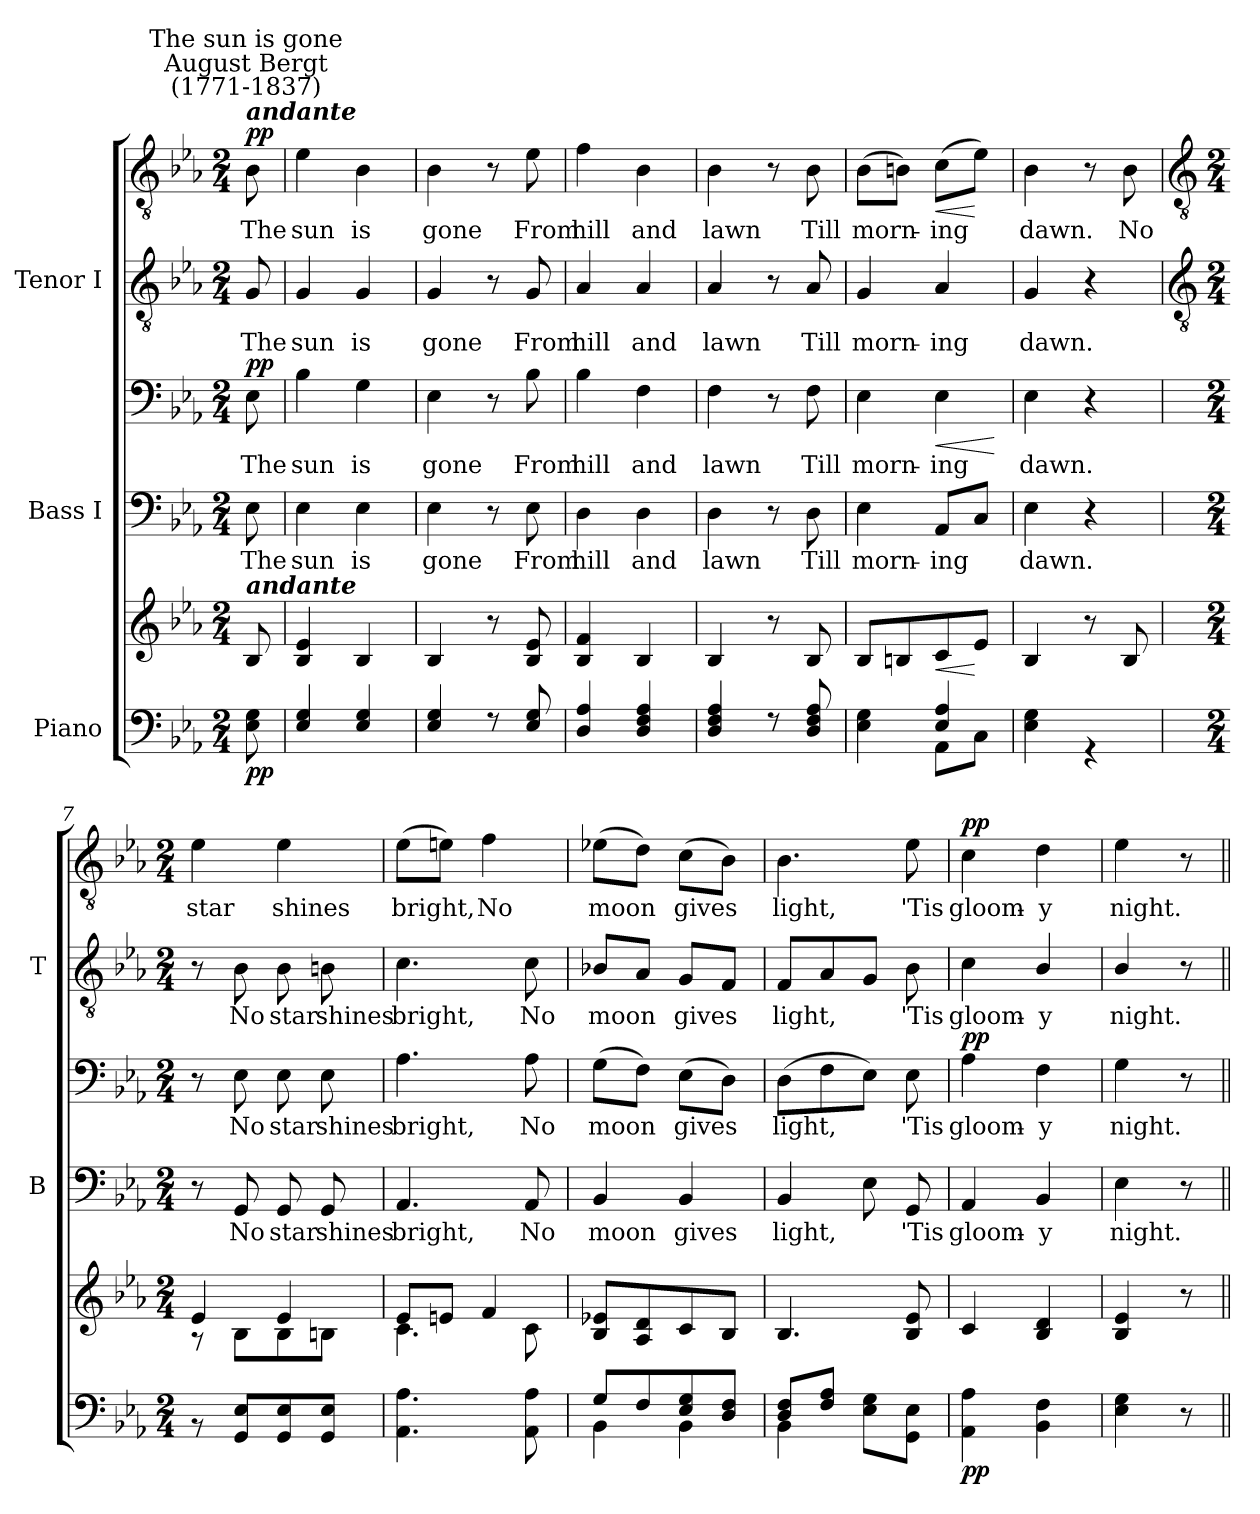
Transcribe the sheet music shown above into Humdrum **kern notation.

**kern	**kern	**dynam	**kern	**text	**kern	**text	**dynam	**kern	**text	**kern	**text	**dynam
*part3	*part3	*part3	*part2	*part2	*part2	*part2	*part2	*part1	*part1	*part1	*part1	*part1
*staff6	*staff5	*staff5/6	*staff4	*staff4	*staff3	*staff3	*staff3/4	*staff2	*staff2	*staff1	*staff1	*staff1/2
*I"Piano	*	*	*I"Bass I	*	*	*	*	*I"Tenor I	*	*	*	*
*	*	*	*I'B	*	*	*	*	*I'T	*	*	*	*
*clefF4	*clefG2	*	*clefF4	*	*clefF4	*	*	*clefGv2	*	*clefGv2	*	*
*k[b-e-a-]	*k[b-e-a-]	*	*k[b-e-a-]	*	*k[b-e-a-]	*	*	*k[b-e-a-]	*	*k[b-e-a-]	*	*
*E-:	*E-:	*	*E-:	*	*E-:	*	*	*E-:	*	*E-:	*	*
*M2/4	*M2/4	*	*M2/4	*	*M2/4	*	*	*M2/4	*	*M2/4	*	*
*MM58	*MM58	*	*MM58	*	*MM58	*	*	*MM58	*	*MM58	*	*
=	=	=	=	=	=	=	=	=	=	=	=	=
*^	*	*	*	*	*	*	*	*	*	*	*	*
!	!	!	!	!	!	!	!	!	!	!	!LO:TX:a:Bi:t=andante	!	!
!	!	!	!	!	!	!	!	!	!	!	!LO:TX:a:cj:t=August Bergt\n(1771-1837)	!	!
!	!	!	!	!	!	!	!	!	!	!	!LO:TX:a:cj:t=The sun is gone	!	!
!	!	!LO:TX:a:Bi:t=andante	!	!	!	!	!	!	!	!	!	!	!
!	!	!	!LO:DY:b=2	!	!LO:LY:b	!	!LO:LY:b	!	!	!LO:LY:b	!	!LO:LY:b	!
!	!	!	!LO:DY:n=1:b	!	!	!	!	!LO:DY:b=2	!	!	!	!	!
!	!	!	!	!	!	!	!	!LO:DY:n=1:b	!	!	!	!	!LO:DY:b=2
!	!	!	!	!	!	!	!	!	!	!	!	!	!LO:DY:n=1:b
8E-\ 8G\	8ryy	8B-	p p	8E-	The	8E-	The	p p	8G	The	8B-	The	p p
=1	=1	=1	=1	=1	=1	=1	=1	=1	=1	=1	=1	=1	=1
!	!LO:N:vis=1	!	!	!	!LO:LY:b	!	!LO:LY:b	!	!	!LO:LY:b	!	!LO:LY:b	!
4E- 4G	2ryy	4B- 4e-	.	4E-	sun	4B-	sun	.	4G	sun	4e-	sun	.
!	!	!	!	!	!LO:LY:b	!	!LO:LY:b	!	!	!LO:LY:b	!	!LO:LY:b	!
4E- 4G	.	4B-	.	4E-	is	4G	is	.	4G	is	4B-	is	.
=2	=2	=2	=2	=2	=2	=2	=2	=2	=2	=2	=2	=2	=2
!	!LO:N:vis=1	!	!	!	!LO:LY:b	!	!LO:LY:b	!	!	!LO:LY:b	!	!LO:LY:b	!
4E- 4G	2ryy	4B-	.	4E-	gone	4E-	gone	.	4G	gone	4B-	gone	.
8r	.	8r	.	8r	.	8r	.	.	8r	.	8r	.	.
!	!	!	!	!	!LO:LY:b	!	!LO:LY:b	!	!	!LO:LY:b	!	!LO:LY:b	!
8E- 8G	.	8B- 8e-	.	8E-	From	8B-	From	.	8G	From	8e-	From	.
=3	=3	=3	=3	=3	=3	=3	=3	=3	=3	=3	=3	=3	=3
!	!LO:N:vis=1	!	!	!	!LO:LY:b	!	!LO:LY:b	!	!	!LO:LY:b	!	!LO:LY:b	!
4D 4A-	2ryy	4B- 4f	.	4D	hill	4B-	hill	.	4A-	hill	4f	hill	.
!	!	!	!	!	!LO:LY:b	!	!LO:LY:b	!	!	!LO:LY:b	!	!LO:LY:b	!
4D 4F 4A-	.	4B-	.	4D	and	4F	and	.	4A-	and	4B-	and	.
=4	=4	=4	=4	=4	=4	=4	=4	=4	=4	=4	=4	=4	=4
!	!LO:N:vis=1	!	!	!	!LO:LY:b	!	!LO:LY:b	!	!	!LO:LY:b	!	!LO:LY:b	!
4D 4F 4A-	2ryy	4B-	.	4D	lawn	4F	lawn	.	4A-	lawn	4B-	lawn	.
8r	.	8r	.	8r	.	8r	.	.	8r	.	8r	.	.
!	!	!	!	!	!LO:LY:b	!	!LO:LY:b	!	!	!LO:LY:b	!	!LO:LY:b	!
8D 8F 8A-	.	8B-	.	8D	Till	8F	Till	.	8A-	Till	8B-	Till	.
=5	=5	=5	=5	=5	=5	=5	=5	=5	=5	=5	=5	=5	=5
!	!	!	!	!	!LO:LY:b	!	!LO:LY:b	!	!	!LO:LY:b	!	!LO:LY:b	!
4ryy	4E-\ 4G\	8B-L	.	4E-	morn-	4E-	morn-	.	4G	morn-	(>8B-L	morn-	.
.	.	8Bn	.	.	.	.	.	.	.	.	8BnJ)	.	.
!	!	!	!LO:HP:b	!	!LO:LY:b	!	!LO:LY:b	!LO:HP:b	!	!LO:LY:b	!	!LO:LY:b	!LO:HP:b
4E-/ 4A-/	8AA-\L	8c	<	8AA-L	-ing	4E-	-ing	<	4A-	-ing	(>8cL	ing	<
.	8C\J	8e-J	[	8CJ	.	.	.	.	.	.	8e-J)	.	[
*v	*v	*	*	*	*	*	*	*	*	*	*	*	*
.	.	.	.	.	.	.	[	.	.	.	.	.
=6	=6	=6	=6	=6	=6	=6	=6	=6	=6	=6	=6	=6
!LO:N:vis=1	!	!	!	!LO:LY:b	!	!LO:LY:b	!	!	!LO:LY:b	!	!LO:LY:b	!
*^	*	*	*	*	*	*	*	*	*	*	*	*
2ryy	4E-\ 4G\	4B-	.	4E-	dawn.	4E-	dawn.	.	4G	dawn.	4B-	dawn.	.
.	4r	8r	.	4r	.	4r	.	.	4r	.	8r	.	.
!	!	!	!	!	!	!	!	!	!	!	!	!LO:LY:b	!
.	.	8B-	.	.	.	.	.	.	.	.	8B-	No	.
!!LO:LB:g=z
=7	=7	=7	=7	=7	=7	=7	=7	=7	=7	=7	=7	=7	=7
*	*	*	*	*	*	*	*	*	*clefGv2	*	*clefGv2	*	*
*M2/4	*	*M2/4	*	*M2/4	*	*M2/4	*	*	*M2/4	*	*M2/4	*	*
!LO:N:vis=1	!	!	!	!	!	!	!	!	!	!	!	!LO:LY:b	!
*	*	*^	*	*	*	*	*	*	*	*	*	*	*
2ryy	8r	4e-	8r	.	8r	.	8r	.	.	8r	.	4e-	star	.
!	!	!	!	!	!	!LO:LY:b	!	!LO:LY:b	!	!	!LO:LY:b	!	!	!
.	8GG/ 8E-/L	.	8B-\L	.	8GG	No	8E-	No	.	8B-	No	.	.	.
!	!	!	!	!	!	!LO:LY:b	!	!LO:LY:b	!	!	!LO:LY:b	!	!LO:LY:b	!
.	8GG/ 8E-/	4e-	8B-\	.	8GG	star	8E-	star	.	8B-	star	4e-	shines	.
!	!	!	!	!	!	!LO:LY:b	!	!LO:LY:b	!	!	!LO:LY:b	!	!	!
.	8GG/ 8E-/J	.	8Bn\J	.	8GG	shines	8E-	shines	.	8Bn	shines	.	.	.
=8	=8	=8	=8	=8	=8	=8	=8	=8	=8	=8	=8	=8	=8	=8
!LO:N:vis=1	!	!	!	!	!	!LO:LY:b	!	!LO:LY:b	!	!	!LO:LY:b	!	!LO:LY:b	!
2ryy	4.AA-\ 4.A-\	8e-L	4.c\	.	4.AA-	bright,	4.A-	bright,	.	4.c	bright,	(>8e-L	bright,	.
.	.	8enJ	.	.	.	.	.	.	.	.	.	8enJ)	.	.
!	!	!	!	!	!	!	!	!	!	!	!	!	!LO:LY:b	!
.	.	4f	.	.	.	.	.	.	.	.	.	4f	No	.
!	!	!	!	!	!	!LO:LY:b	!	!LO:LY:b	!	!	!LO:LY:b	!	!	!
.	8AA-\ 8A-\	.	8c\	.	8AA-	No	8A-	No	.	8c	No	.	.	.
=9	=9	=9	=9	=9	=9	=9	=9	=9	=9	=9	=9	=9	=9	=9
!	!	!	!LO:N:vis=1	!	!	!LO:LY:b	!	!LO:LY:b	!	!	!LO:LY:b	!	!LO:LY:b	!
8G/L	4BB-\	8B- 8e-XL	2ryy	.	4BB-	moon	(>8GL	moon	.	8B-XL	moon	(>8e-XL	moon	.
8F/	.	8A- 8d	.	.	.	.	8FJ)	.	.	8A-J	.	8dJ)	.	.
!	!	!	!	!	!	!LO:LY:b	!	!LO:LY:b	!	!	!LO:LY:b	!	!LO:LY:b	!
8E-/ 8G/	4BB-\	8c	.	.	4BB-	gives	(>8E-L	gives	.	8GL	gives	(>8cL	gives	.
8D/ 8F/J	.	8B-J	.	.	.	.	8DJ)	.	.	8FJ	.	8B-J)	.	.
=10	=10	=10	=10	=10	=10	=10	=10	=10	=10	=10	=10	=10	=10	=10
!	!	!	!	!	!	!LO:LY:b	!	!LO:LY:b	!	!	!LO:LY:b	!	!LO:LY:b	!
8D/ 8F/L	4BB-\	4.B-	2ryy	.	4BB-	light,	(>8DL	light,	.	8FL	light,	4.B-	light,	.
8F/ 8A-/J	.	.	.	.	.	.	8F	.	.	8A-	.	.	.	.
4ryy	8E-\ 8G\L	.	.	.	8E-	.	8E-J)	.	.	8GJ	.	.	.	.
!	!	!	!	!	!	!LO:LY:b	!	!LO:LY:b	!	!	!LO:LY:b	!	!LO:LY:b	!
.	8GG\ 8E-\J	8B- 8e-	.	.	8GG	'Tis	8E-	'Tis	.	8B-	'Tis	8e-	'Tis	.
=11	=11	=11	=11	=11	=11	=11	=11	=11	=11	=11	=11	=11	=11	=11
!	!	!	!	!LO:DY:b=2	!	!LO:LY:b	!	!LO:LY:b	!	!	!LO:LY:b	!	!LO:LY:b	!
!	!	!	!	!LO:DY:n=1:b	!	!	!	!	!LO:DY:b=2	!	!	!	!	!
!	!	!	!	!	!	!	!	!	!LO:DY:n=1:b	!	!	!	!	!LO:DY:b=2
!	!	!	!	!	!	!	!	!	!	!	!	!	!	!LO:DY:n=1:b
2ryy	4AA-\ 4A-\	4c	2ryy	p p	4AA-	gloom-	4A-	gloom-	p p	4c	gloom-	4c	gloom-	p p
!	!	!	!	!	!	!LO:LY:b	!	!LO:LY:b	!	!	!LO:LY:b	!	!LO:LY:b	!
.	4BB-\ 4F\	4B- 4d	.	.	4BB-	-y	4F\	-y	.	4B-/	-y	4d	-y	.
=12	=12	=12	=12	=12	=12	=12	=12	=12	=12	=12	=12	=12	=12	=12
!	!	!	!	!	!	!LO:LY:b	!	!LO:LY:b	!	!	!LO:LY:b	!	!LO:LY:b	!
4.ryy	4E-\ 4G\	4B- 4e-	4.ryy	.	4E-	night.	4G\	night.	.	4B-/	night.	4e-	night.	.
.	8r	8r	.	.	8r	.	8r	.	.	8r	.	8r	.	.
*v	*v	*	*	*	*	*	*	*	*	*	*	*	*	*
*	*v	*v	*	*	*	*	*	*	*	*	*	*	*
=||	=||	=||	=||	=||	=||	=||	=||	=||	=||	=||	=||	=||
*-	*-	*-	*-	*-	*-	*-	*-	*-	*-	*-	*-	*-
